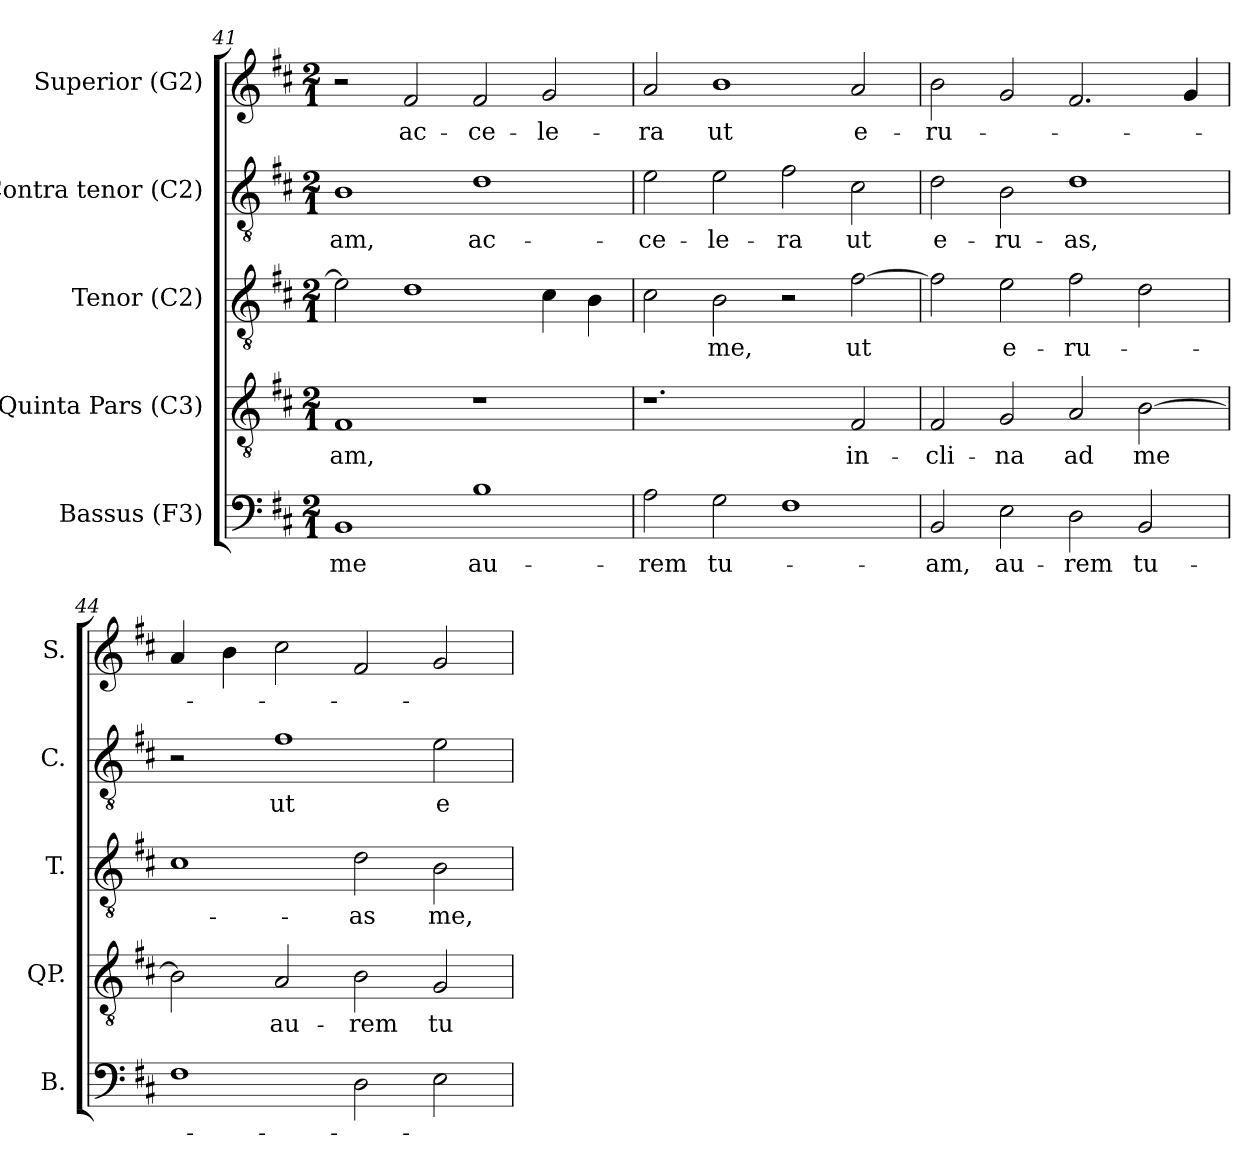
**kern	**text	**kern	**text	**kern	**text	**kern	**text	**kern	**text
*part5	*part5	*part4	*part4	*part3	*part3	*part2	*part2	*part1	*part1
*staff5	*staff5	*staff4	*staff4	*staff3	*staff3	*staff2	*staff2	*staff1	*staff1
*I"Bassus (F3)	*	*I"Quinta Pars (C3)	*	*I"Tenor (C2)	*	*I"Contra tenor (C2)	*	*I"Superior (G2)	*
*I'B.	*	*I'QP.	*	*I'T.	*	*I'C.	*	*I'S.	*
!!LO:LB:g=z
*clefF4	*	*clefGv2	*	*clefGv2	*	*clefGv2	*	*clefG2	*
*	*	*ITrd7c12	*	*ITrd7c12	*	*ITrd7c12	*	*	*
*k[f#c#]	*	*k[f#c#]	*	*k[f#c#]	*	*k[f#c#]	*	*k[f#c#]	*
*D:	*	*D:	*	*D:	*	*D:	*	*D:	*
*M2/1	*	*M2/1	*	*M2/1	*	*M2/1	*	*M2/1	*
=41	=41	=41	=41	=41	=41	=41	=41	=41	=41
!	!LO:LY:b:color=#000000	!	!	!	!	!	!	!	!
!	!	!	!LO:LY:b:color=#000000	!	!	!	!	!	!
!	!	!	!	!	!	!	!LO:LY:b:color=#000000	!	!
1BBi	me	1FF#i	-am,	2Ei\]	.	1BBi	-am,	2r	.
!	!	!	!	!	!	!	!	!	!LO:LY:b:color=#000000
.	.	.	.	1Di	.	.	.	2f#i/	ac-
!	!LO:LY:b:color=#000000	!	!	!	!	!	!	!	!
!	!	!	!	!	!	!	!LO:LY:b:color=#000000	!	!
!	!	!	!	!	!	!	!	!	!LO:LY:b:color=#000000
1Bi	au-	1r	.	.	.	1Di	ac-	2f#i/	-ce-
!	!	!	!	!	!	!	!	!	!LO:LY:b:color=#000000
.	.	.	.	4C#i\	.	.	.	2gi/	-le-
.	.	.	.	4BBi\	.	.	.	.	.
=42	=42	=42	=42	=42	=42	=42	=42	=42	=42
!	!LO:LY:b:color=#000000	!	!	!	!	!	!	!	!
!	!	!	!	!	!	!	!LO:LY:b:color=#000000	!	!
!	!	!	!	!	!	!	!	!	!LO:LY:b:color=#000000
2Ai\	-rem	1.r	.	2C#i\	.	2Ei\	-ce-	2ai/	-ra
!	!LO:LY:b:color=#000000	!	!	!	!	!	!	!	!
!	!	!	!	!	!LO:LY:b:color=#000000	!	!	!	!
!	!	!	!	!	!	!	!LO:LY:b:color=#000000	!	!
!	!	!	!	!	!	!	!	!	!LO:LY:b:color=#000000
2Gi\	tu-	.	.	2BBi\	me,	2Ei\	-le-	1bi	ut
!	!	!	!	!	!	!	!LO:LY:b:color=#000000	!	!
1F#i	.	.	.	2r	.	2F#i\	-ra	.	.
!	!	!	!LO:LY:b:color=#000000	!	!	!	!	!	!
!	!	!	!	!	!LO:LY:b:color=#000000	!	!	!	!
!	!	!	!	!	!	!	!LO:LY:b:color=#000000	!	!
!	!	!	!	!	!	!	!	!	!LO:LY:b:color=#000000
.	.	2FF#i/	in-	[2F#i\	ut	2C#i\	ut	2ai/	e-
=43	=43	=43	=43	=43	=43	=43	=43	=43	=43
!	!LO:LY:b:color=#000000	!	!	!	!	!	!	!	!
!	!	!	!LO:LY:b:color=#000000	!	!	!	!	!	!
!	!	!	!	!	!	!	!LO:LY:b:color=#000000	!	!
!	!	!	!	!	!	!	!	!	!LO:LY:b:color=#000000
2BBi/	-am,	2FF#i/	-cli-	2F#i\]	.	2Di\	e-	2bi\	-ru-
!	!LO:LY:b:color=#000000	!	!	!	!	!	!	!	!
!	!	!	!LO:LY:b:color=#000000	!	!	!	!	!	!
!	!	!	!	!	!LO:LY:b:color=#000000	!	!	!	!
!	!	!	!	!	!	!	!LO:LY:b:color=#000000	!	!
2Ei\	au-	2GGi/	-na	2Ei\	e-	2BBi\	-ru-	2gi/	.
!	!LO:LY:b:color=#000000	!	!	!	!	!	!	!	!
!	!	!	!LO:LY:b:color=#000000	!	!	!	!	!	!
!	!	!	!	!	!LO:LY:b:color=#000000	!	!	!	!
!	!	!	!	!	!	!	!LO:LY:b:color=#000000	!	!
2Di\	-rem	2AAi/	ad	2F#i\	-ru-	1Di	-as,	2.f#i/	.
!	!LO:LY:b:color=#000000	!	!	!	!	!	!	!	!
!	!	!	!LO:LY:b:color=#000000	!	!	!	!	!	!
2BBi/	tu-	[2BBi\	me	2Di\	.	.	.	.	.
.	.	.	.	.	.	.	.	4gi/	.
=44	=44	=44	=44	=44	=44	=44	=44	=44	=44
1F#i	.	2BBi\]	.	1C#i	.	2r	.	4ai/	.
.	.	.	.	.	.	.	.	4bi\	.
!	!	!	!LO:LY:b:color=#000000	!	!	!	!	!	!
!	!	!	!	!	!	!	!LO:LY:b:color=#000000	!	!
.	.	2AAi/	au-	.	.	1F#i	ut	2cc#i\	.
!	!	!	!LO:LY:b:color=#000000	!	!	!	!	!	!
!	!	!	!	!	!LO:LY:b:color=#000000	!	!	!	!
2Di\	.	2BBi\	-rem	2Di\	-as	.	.	2f#i/	.
!	!	!	!LO:LY:b:color=#000000	!	!	!	!	!	!
!	!	!	!	!	!LO:LY:b:color=#000000	!	!	!	!
!	!	!	!	!	!	!	!LO:LY:b:color=#000000	!	!
2Ei\	.	2GGi/	tu-	2BBi\	me,	2Ei\	e-	2gi/	.
=	=	=	=	=	=	=	=	=	=
*-	*-	*-	*-	*-	*-	*-	*-	*-	*-
